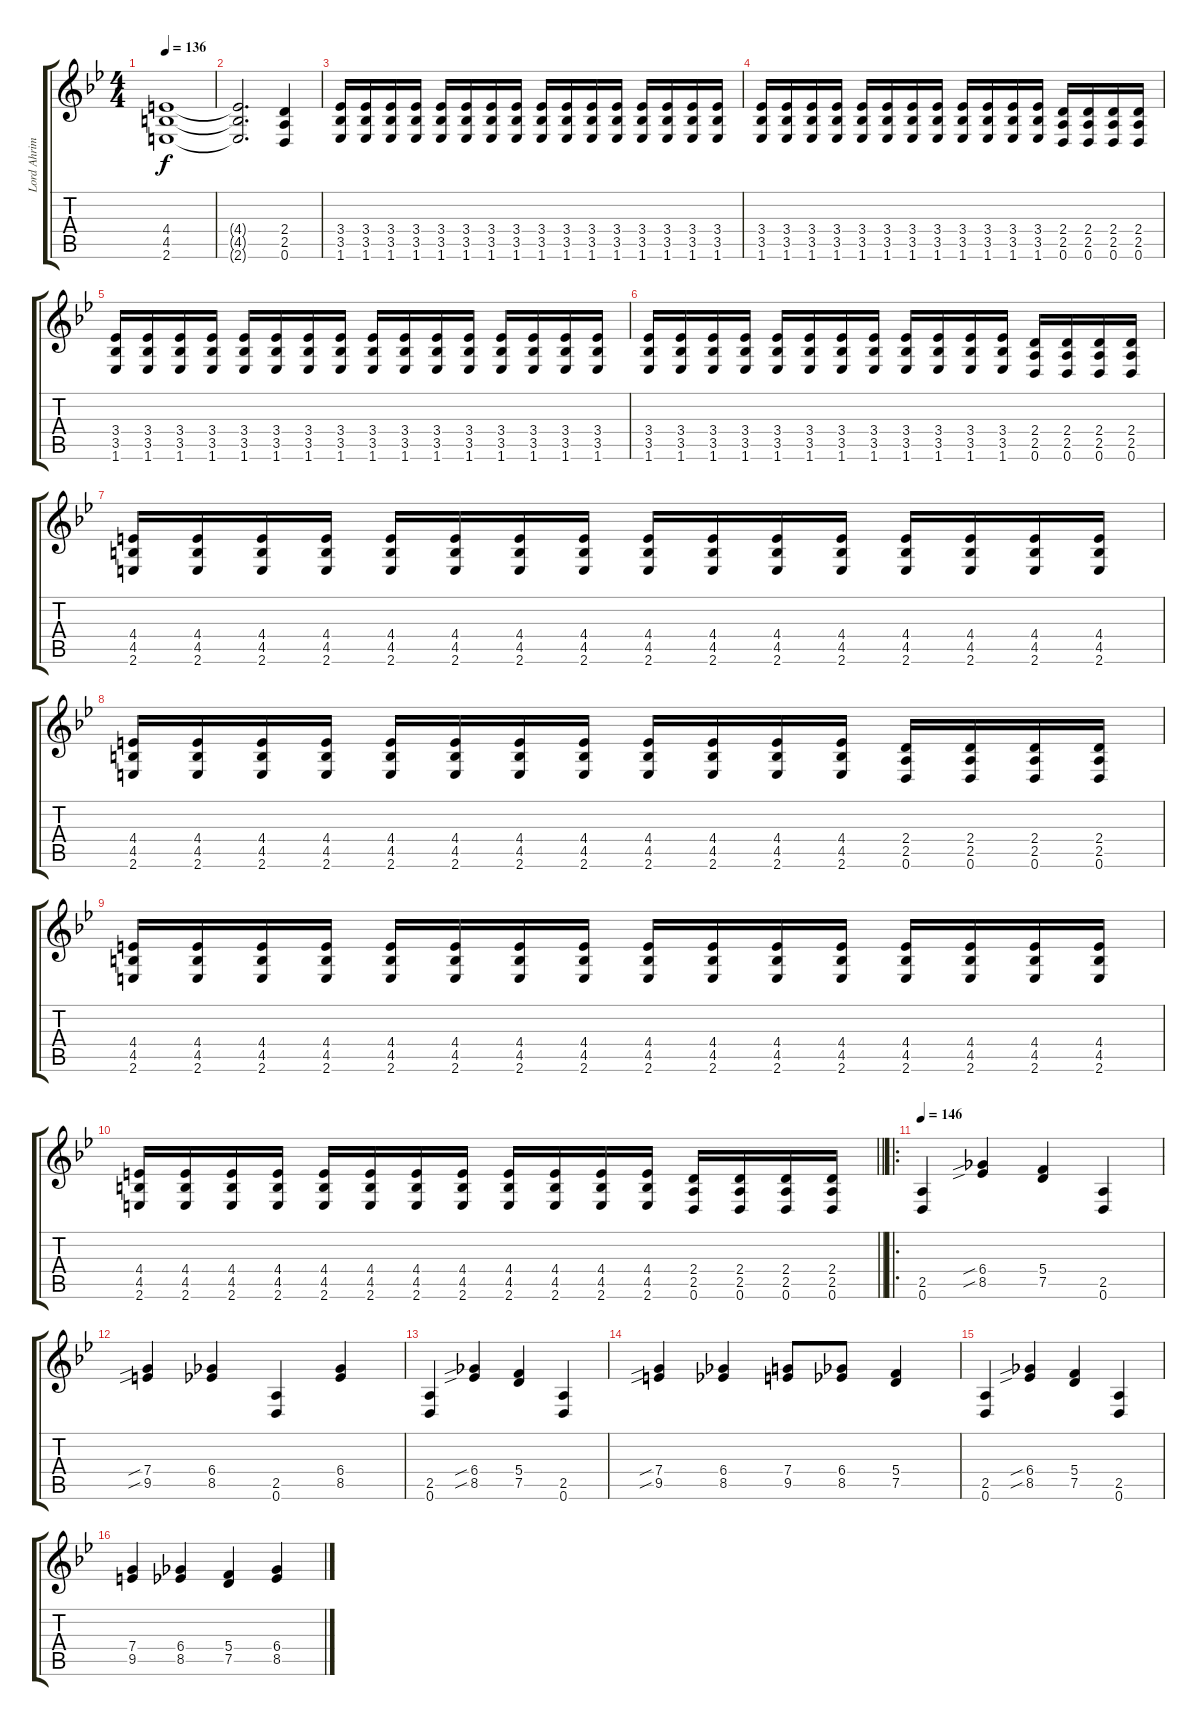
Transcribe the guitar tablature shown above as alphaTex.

\track ("Lord Ahriman" "Lord Ahrim") {instrument distortionguitar}
\staff {score tabs}
\tuning (D4 A3 F3 C3 G2 D2) {hide}
\ts (4 4)
\tempo 136
\clef g2
\ks bb
(4.4 4.5 2.6).1{dy f} |
(4.4{t} 4.5{t} 2.6{t}).2{d} (2.4 2.5 0.6).4 |
(3.4 3.5 1.6).16 (3.4 3.5 1.6).16 (3.4 3.5 1.6).16 (3.4 3.5 1.6).16 (3.4 3.5 1.6).16 (3.4 3.5 1.6).16 (3.4 3.5 1.6).16 (3.4 3.5 1.6).16 (3.4 3.5 1.6).16 (3.4 3.5 1.6).16 (3.4 3.5 1.6).16 (3.4 3.5 1.6).16 (3.4 3.5 1.6).16 (3.4 3.5 1.6).16 (3.4 3.5 1.6).16 (3.4 3.5 1.6).16 |
(3.4 3.5 1.6).16 (3.4 3.5 1.6).16 (3.4 3.5 1.6).16 (3.4 3.5 1.6).16 (3.4 3.5 1.6).16 (3.4 3.5 1.6).16 (3.4 3.5 1.6).16 (3.4 3.5 1.6).16 (3.4 3.5 1.6).16 (3.4 3.5 1.6).16 (3.4 3.5 1.6).16 (3.4 3.5 1.6).16 (2.4 2.5 0.6).16 (2.4 2.5 0.6).16 (2.4 2.5 0.6).16 (2.4 2.5 0.6).16 |
(3.4 3.5 1.6).16 (3.4 3.5 1.6).16 (3.4 3.5 1.6).16 (3.4 3.5 1.6).16 (3.4 3.5 1.6).16 (3.4 3.5 1.6).16 (3.4 3.5 1.6).16 (3.4 3.5 1.6).16 (3.4 3.5 1.6).16 (3.4 3.5 1.6).16 (3.4 3.5 1.6).16 (3.4 3.5 1.6).16 (3.4 3.5 1.6).16 (3.4 3.5 1.6).16 (3.4 3.5 1.6).16 (3.4 3.5 1.6).16 |
(3.4 3.5 1.6).16 (3.4 3.5 1.6).16 (3.4 3.5 1.6).16 (3.4 3.5 1.6).16 (3.4 3.5 1.6).16 (3.4 3.5 1.6).16 (3.4 3.5 1.6).16 (3.4 3.5 1.6).16 (3.4 3.5 1.6).16 (3.4 3.5 1.6).16 (3.4 3.5 1.6).16 (3.4 3.5 1.6).16 (2.4 2.5 0.6).16 (2.4 2.5 0.6).16 (2.4 2.5 0.6).16 (2.4 2.5 0.6).16 |
(4.4 4.5 2.6).16 (4.4 4.5 2.6).16 (4.4 4.5 2.6).16 (4.4 4.5 2.6).16 (4.4 4.5 2.6).16 (4.4 4.5 2.6).16 (4.4 4.5 2.6).16 (4.4 4.5 2.6).16 (4.4 4.5 2.6).16 (4.4 4.5 2.6).16 (4.4 4.5 2.6).16 (4.4 4.5 2.6).16 (4.4 4.5 2.6).16 (4.4 4.5 2.6).16 (4.4 4.5 2.6).16 (4.4 4.5 2.6).16 |
(4.4 4.5 2.6).16 (4.4 4.5 2.6).16 (4.4 4.5 2.6).16 (4.4 4.5 2.6).16 (4.4 4.5 2.6).16 (4.4 4.5 2.6).16 (4.4 4.5 2.6).16 (4.4 4.5 2.6).16 (4.4 4.5 2.6).16 (4.4 4.5 2.6).16 (4.4 4.5 2.6).16 (4.4 4.5 2.6).16 (2.4 2.5 0.6).16 (2.4 2.5 0.6).16 (2.4 2.5 0.6).16 (2.4 2.5 0.6).16 |
(4.4 4.5 2.6).16 (4.4 4.5 2.6).16 (4.4 4.5 2.6).16 (4.4 4.5 2.6).16 (4.4 4.5 2.6).16 (4.4 4.5 2.6).16 (4.4 4.5 2.6).16 (4.4 4.5 2.6).16 (4.4 4.5 2.6).16 (4.4 4.5 2.6).16 (4.4 4.5 2.6).16 (4.4 4.5 2.6).16 (4.4 4.5 2.6).16 (4.4 4.5 2.6).16 (4.4 4.5 2.6).16 (4.4 4.5 2.6).16 |
\barLineRight lightlight
(4.4 4.5 2.6).16 (4.4 4.5 2.6).16 (4.4 4.5 2.6).16 (4.4 4.5 2.6).16 (4.4 4.5 2.6).16 (4.4 4.5 2.6).16 (4.4 4.5 2.6).16 (4.4 4.5 2.6).16 (4.4 4.5 2.6).16 (4.4 4.5 2.6).16 (4.4 4.5 2.6).16 (4.4 4.5 2.6).16 (2.4 2.5 0.6).16 (2.4 2.5 0.6).16 (2.4 2.5 0.6).16 (2.4 2.5 0.6).16 |
\ro
\tempo 146
(2.5 0.6).4 (6.4{sib} 8.5{sib}).4 (5.4 7.5).4 (2.5 0.6).4 |
(7.4{sib} 9.5{sib}).4 (6.4 8.5).4 (2.5 0.6).4 (6.4 8.5).4 |
(2.5 0.6).4 (6.4{sib} 8.5{sib}).4 (5.4 7.5).4 (2.5 0.6).4 |
(7.4{sib} 9.5{sib}).4 (6.4 8.5).4 (7.4 9.5).8 (6.4 8.5).8 (5.4 7.5).4 |
(2.5 0.6).4 (6.4{sib} 8.5{sib}).4 (5.4 7.5).4 (2.5 0.6).4 |
(7.4 9.5).4 (6.4 8.5).4 (5.4 7.5).4 (6.4 8.5).4
